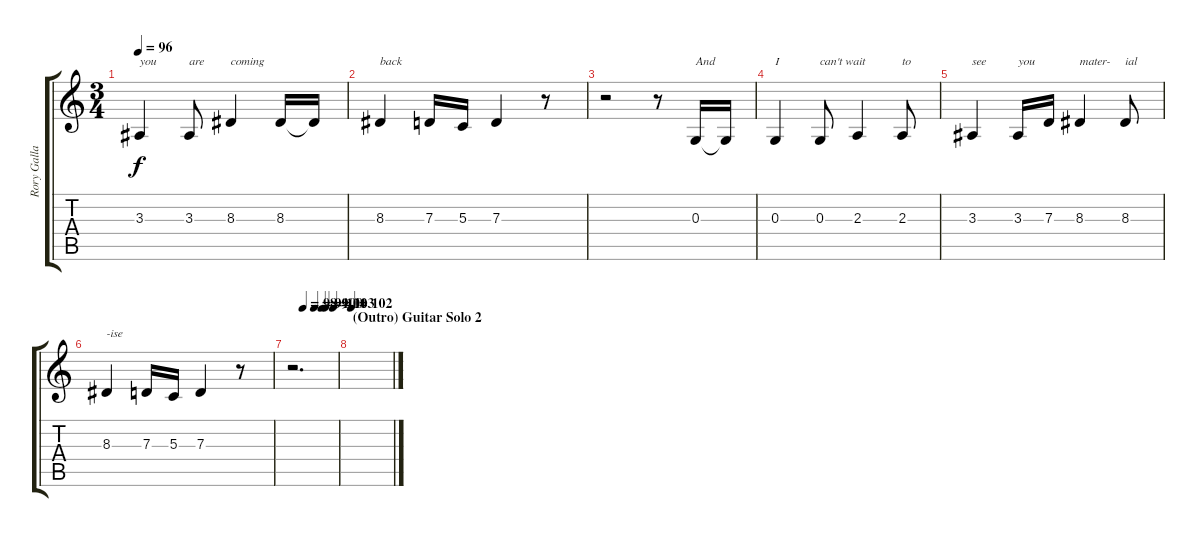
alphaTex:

\track ("Rory Gallagher Vocals" "Rory Galla") {instrument cello}
\staff {score tabs}
\tuning (E4 B3 G3 D3 A2 E2) {hide}
\ts (3 4)
\tempo 96
\clef g2
\ks c
3.3.4{txt "you" dy f} 3.3.8{txt "are"} 8.3.4{txt "coming"} 8.3.16 8.3{t}.16 |
8.3.4{txt "back"} 7.3.16 5.3.16 7.3.4 r.8 |
r.2 r.8 0.3.16{txt "And"} 0.3{t}.16 |
0.3.4{txt "I"} 0.3.8{txt "can't wait"} 2.3.4 2.3.8{txt "to"} |
3.3.4{txt "see"} 3.3.16{txt "you"} 7.3.16 8.3.4{txt "mater-"} 8.3.8{txt "ial"} |
8.3.4{txt "-ise"} 7.3.16 5.3.16 7.3.4 r.8 |
\tempo (98 0.25)
\tempo (99 0.5)
\tempo (100 0.6666666666666666)
\tempo (101 0.75)
\tempo (103 0.9166666666666666)
r.2{d} |
\section ("" "(Outro) Guitar Solo 2")
\tempo 102
